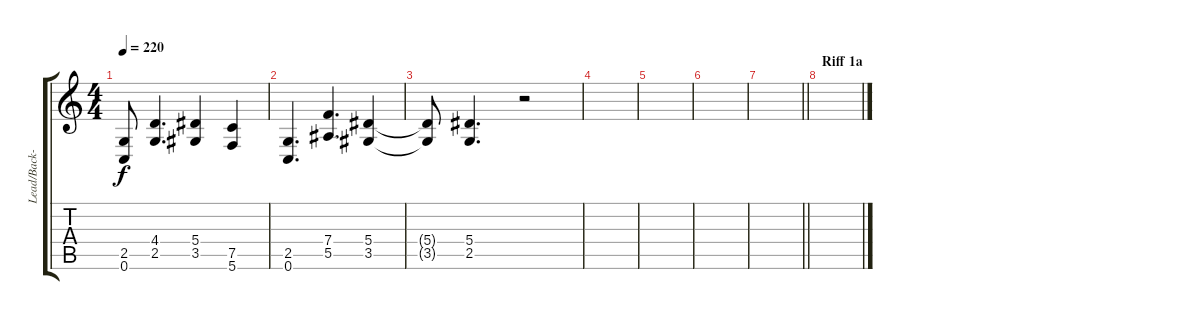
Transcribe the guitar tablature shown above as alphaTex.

\track ("Lead/Back-up" "Lead/Back-") {instrument distortionguitar}
\staff {score tabs}
\tuning (C4 G3 Eb3 Bb2 F2 C2) {hide}
\ts (4 4)
\tempo 220
\clef g2
\ks c
(2.5{t} 0.6{t}).8{dy f} (4.4 2.5).4{d} (5.4 3.5).4 (7.5 5.6).4 |
(2.5 0.6).4{d} (7.4 5.5).4{d} (5.4 3.5).4 |
(5.4{t} 3.5{t}).8 (5.4 2.5).4{d} r.2 |
|
|
|
\barLineRight lightlight
|
\section ("" "Riff 1a")
